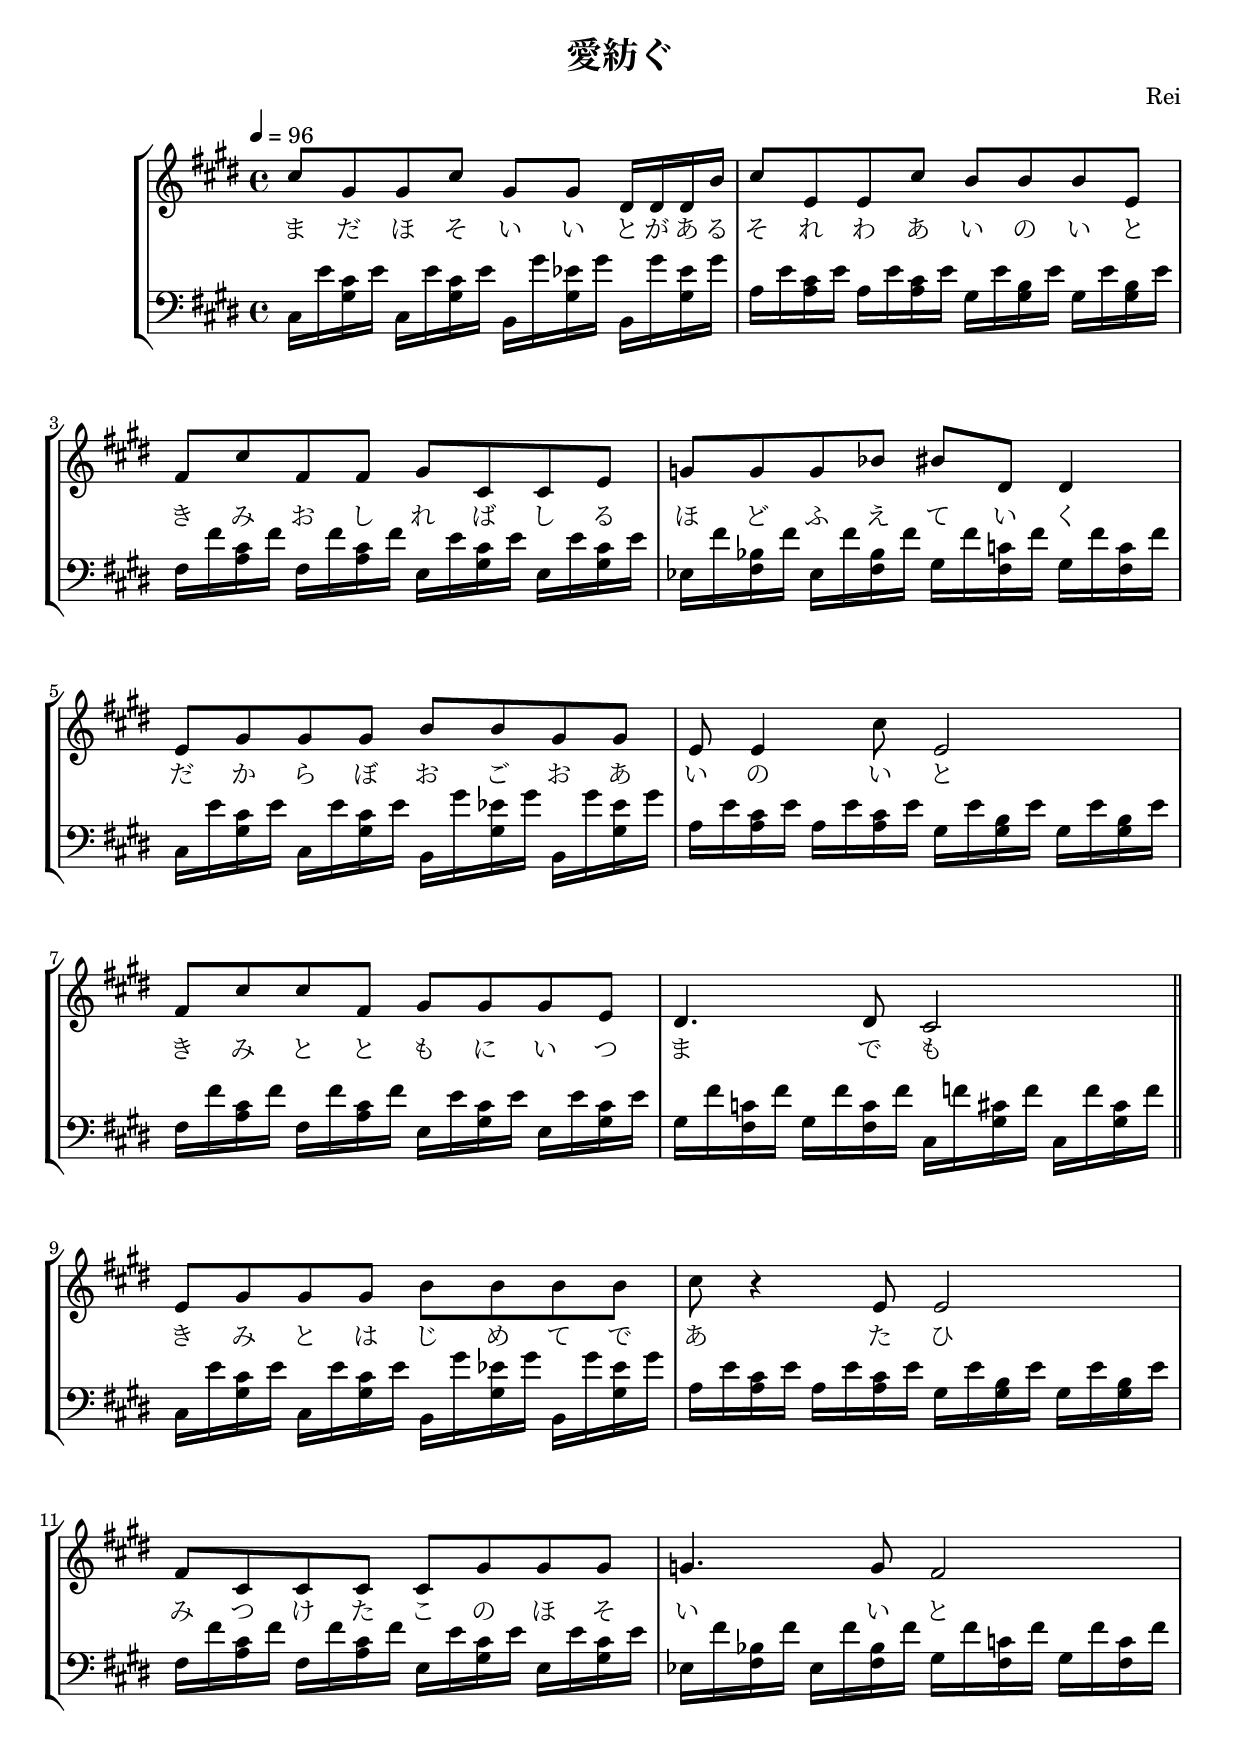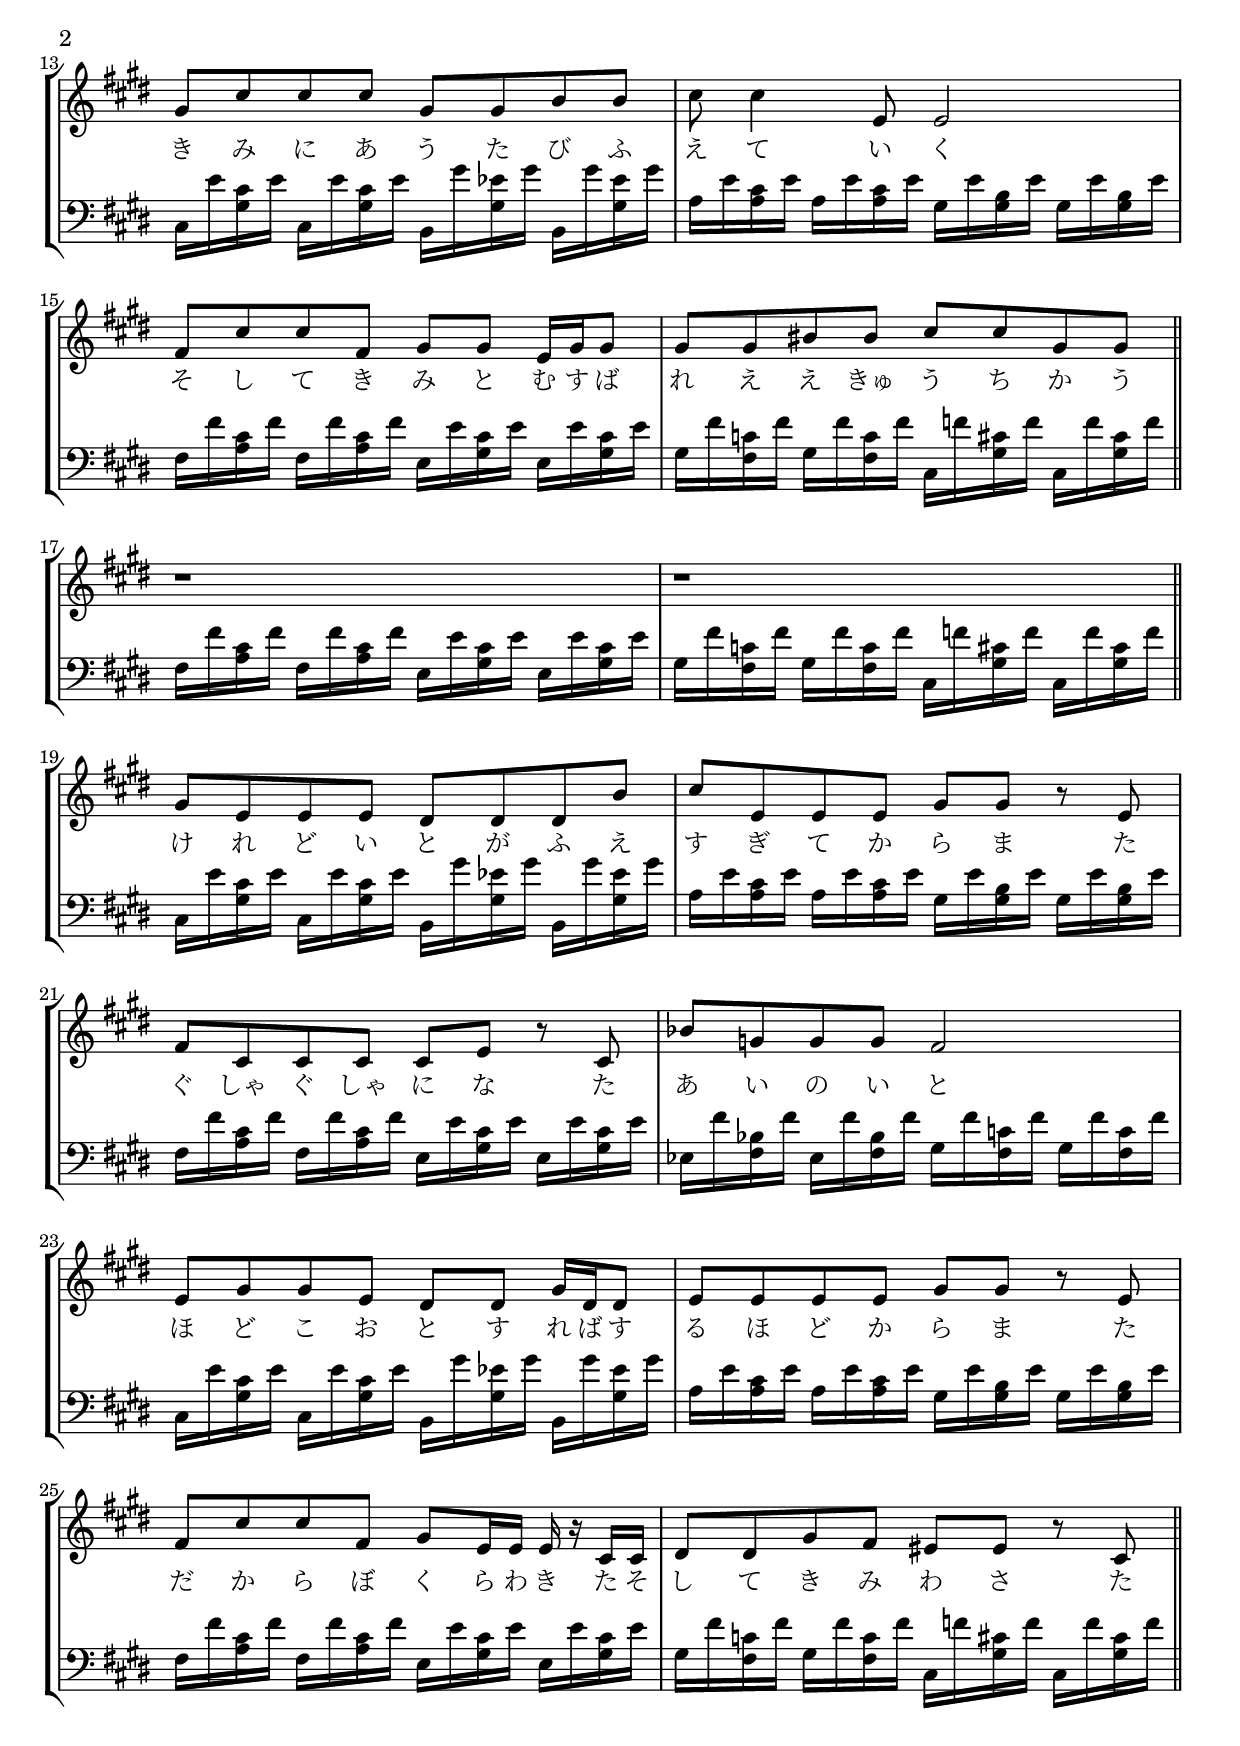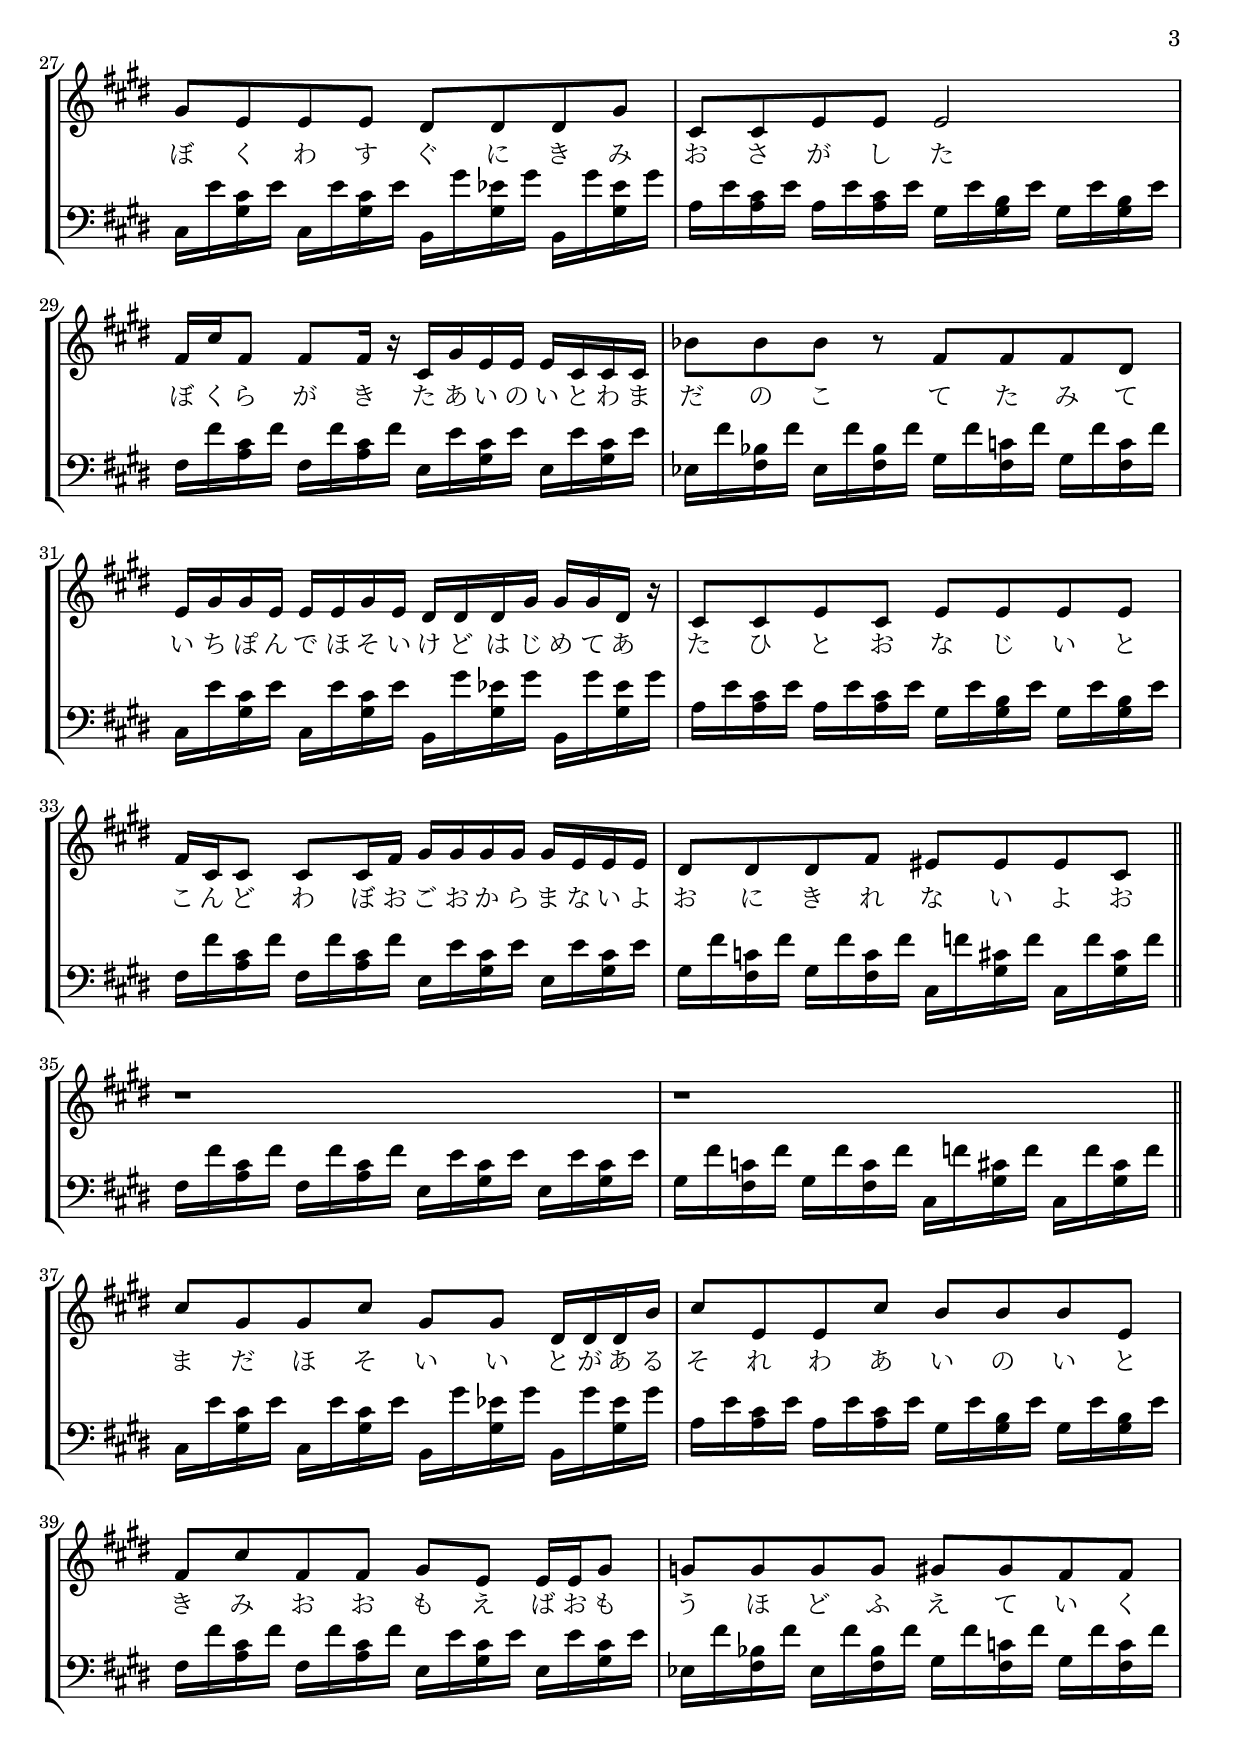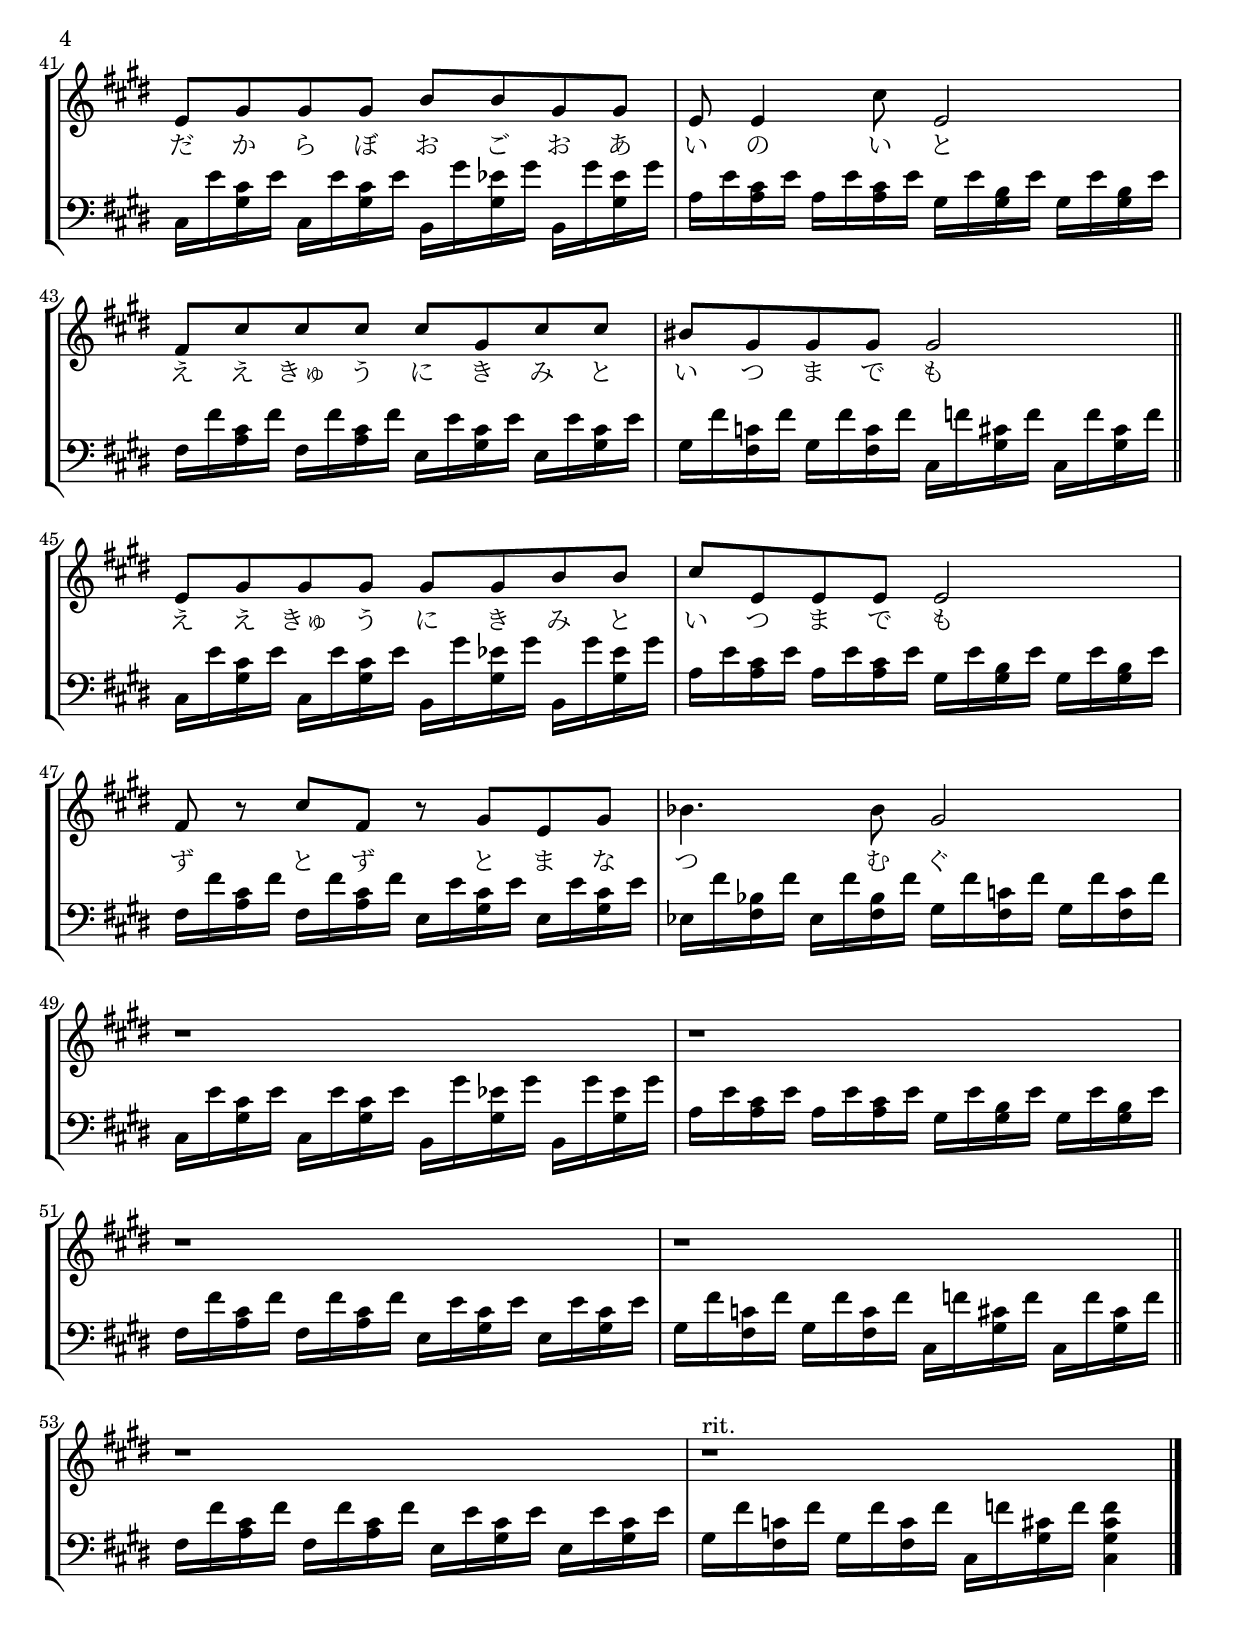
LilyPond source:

\version "2.12.1"

\header {
	title = \markup {愛紡ぐ}
	composer = \markup \center-column {Rei}
}

harmony = \chordmode {
	cis2:m gis:m a e fis:m cis:m es gis:7 cis:m gis:m a e fis:m cis:m gis:7 cis 

	cis:m gis:m a e fis:m cis:m es gis:7 cis:m gis:m a e fis:m cis:m gis:7 cis 

	fis:m cis:m gis:7 cis 

	cis:m gis:m a e fis:m cis:m es gis:7 cis:m gis:m a e fis:m cis:m gis:7 cis 

	cis:m gis:m a e fis:m cis:m es gis:7 cis:m gis:m a e fis:m cis:m gis:7 cis 

	fis:m cis:m gis:7 cis 

	cis:m gis:m a e fis:m cis:m es gis:7 cis:m gis:m a e fis:m cis:m gis:7 cis 

	cis:m gis:m a e fis:m cis:m es gis:7 cis:m gis:m a e fis:m cis:m gis:7 cis 

	fis:m cis:m gis:7 cis 
}

melody = {
	\set Staff.midiInstrument = #"fss0.23"
		\key e \major
	\tempo 4 = 96
cis''8  gis'8  gis'8  cis''8  gis'8  gis'8  dis'16  dis'16  dis'16  b'16 |
	cis''8  e'8  e'8  cis''8  b'8  b'8  b'8  e'8 |
	fis'8  cis''8  fis'8  fis'8  gis'8  cis'8  cis'8  e'8 |
	g'8  g'8  g'8  bes'8  bis'8  dis'8  dis'4 |
	e'8  gis'8  gis'8  gis'8  b'8  b'8  gis'8  gis'8 |
	e'8  e'4  cis''8  e'2 |
	fis'8  cis''8  cis''8  fis'8  gis'8  gis'8  gis'8  e'8 |
	dis'4.  dis'8  cis'2
	\set Staff.midiInstrument = #"fss0.23"
	e'8  gis'8  gis'8  gis'8  b'8  b'8  b'8  b'8 |
	cis''8  r4  e'8  e'2 |
	fis'8  cis'8  cis'8  cis'8  cis'8  gis'8  gis'8  gis'8 |
	g'4.  g'8  fis'2 |
	gis'8  cis''8  cis''8  cis''8  gis'8  gis'8  b'8  b'8 |
	cis''8  cis''4  e'8  e'2 |
	fis'8  cis''8  cis''8  fis'8  gis'8  gis'8  e'16  gis'16  gis'8 |
	gis'8  gis'8  bis'8  bis'8  cis''8  cis''8  gis'8  gis'8
	r1 | r1   
	\set Staff.midiInstrument = #"fss0.23"
	gis'8  e'8  e'8  e'8  dis'8  dis'8  dis'8  b'8 |
	cis''8  e'8  e'8  e'8  gis'8  gis'8  r8  e'8 |
	fis'8  cis'8  cis'8  cis'8  cis'8  e'8  r8  cis'8 |
	bes'8  g'8  g'8  g'8  fis'2 |
	e'8  gis'8  gis'8  e'8  dis'8  dis'8  gis'16  dis'16  dis'8 |
	e'8  e'8  e'8  e'8  gis'8  gis'8  r8  e'8 |
	fis'8  cis''8  cis''8  fis'8  gis'8  e'16  e'16  e'16  r16  cis'16  cis'16 |
	dis'8  dis'8  gis'8  fis'8  eis'8  eis'8  r8  cis'8
	\set Staff.midiInstrument = #"fss0.23"
	gis'8  e'8  e'8  e'8  dis'8  dis'8  dis'8  gis'8 |
	cis'8  cis'8  e'8  e'8  e'2 |
	fis'16  cis''16  fis'8  fis'8  fis'16  r16  cis'16  gis'16  e'16  e'16  e'16  cis'16  cis'16  cis'16 |
	bes'8  bes'8  bes'8  r8  fis'8  fis'8  fis'8  dis'8 |
	e'16  gis'16  gis'16  e'16  e'16  e'16  gis'16  e'16  dis'16  dis'16  dis'16  gis'16  gis'16  gis'16  dis'16  r16 |
	cis'8  cis'8  e'8  cis'8  e'8  e'8  e'8  e'8 |
	fis'16  cis'16  cis'8  cis'8  cis'16  fis'16  gis'16  gis'16  gis'16  gis'16  gis'16  e'16  e'16  e'16 |
	dis'8  dis'8  dis'8  fis'8  eis'8  eis'8  eis'8  cis'8
	r1 | r1   
	\set Staff.midiInstrument = #"fss0.23"
	cis''8  gis'8  gis'8  cis''8  gis'8  gis'8  dis'16  dis'16  dis'16  b'16 |
	cis''8  e'8  e'8  cis''8  b'8  b'8  b'8  e'8 |
	fis'8  cis''8  fis'8  fis'8  gis'8  e'8  e'16  e'16  gis'8 |
	g'8  g'8  g'8  g'8  gis'8  gis'8  fis'8  fis'8 |
	e'8  gis'8  gis'8  gis'8  b'8  b'8  gis'8  gis'8 |
	e'8  e'4  cis''8  e'2 |
	fis'8  cis''8  cis''8  cis''8  cis''8  gis'8  cis''8  cis''8 |
	bis'8  gis'8  gis'8  gis'8  gis'2
	\set Staff.midiInstrument = #"fss0.23"
	e'8  gis'8  gis'8  gis'8  gis'8  gis'8  b'8  b'8 |
	cis''8  e'8  e'8  e'8  e'2 |
	fis'8  r8  cis''8  fis'8  r8  gis'8  e'8  gis'8 |
	bes'4.  bes'8  gis'2
	r1 r1 r1 r1 	r1 | r1^"rit." \bar "|."
}

words = \lyricmode {
	ま  だ  ほ  そ  い  い  と  が  あ  る  そ  れ  わ  あ  い  の  い  と  き  み  お  し  れ  ば  し  る  ほ  ど  ふ  え  て  い  く  だ  か  ら  ぼ  お  ご  お  あ  い  の  い  と  き  み  と  と  も  に  い  つ  ま  で  も  
	き  み  と  は  じ  め  て  で  あ  た  ひ  み  つ  け  た  こ  の  ほ  そ  い  い  と  き  み  に  あ  う  た  び  ふ  え  て  い  く  そ  し  て  き  み  と  む  す  ば  れ  え  え  きゅ  う  ち  か  う  
	
	け  れ  ど  い  と  が  ふ  え  す  ぎ  て  か  ら  ま  た  ぐ  しゃ  ぐ  しゃ  に  な  た  あ  い  の  い  と  ほ  ど  こ  お  と  す  れ  ば  す  る  ほ  ど  か  ら  ま  た  だ  か  ら  ぼ  く  ら  わ  き  た  そ  し  て  き  み  わ  さ  た  
	ぼ  く  わ  す  ぐ  に  き  み  お  さ  が  し  た  ぼ  く  ら  が  き  た  あ  い  の  い  と  わ  ま  だ  の  こ  て  た  み  て  い  ち  ぽ  ん  で  ほ  そ  い  け  ど  は  じ  め  て  あ  た  ひ  と  お  な  じ  い  と  こ  ん  ど  わ  ぼ  お  ご  お  か  ら  ま  な  い  よ  お  に  き  れ  な  い  よ  お  
	
	ま  だ  ほ  そ  い  い  と  が  あ  る  そ  れ  わ  あ  い  の  い  と  き  み  お  お  も  え  ば  お  も  う  ほ  ど  ふ  え  て  い  く  だ  か  ら  ぼ  お  ご  お  あ  い  の  い  と  え  え  きゅ  う  に  き  み  と  い  つ  ま  で  も  
	え  え  きゅ  う  に  き  み  と  い  つ  ま  で  も  ず  と  ず  と  ま  な  つ  む  ぐ  
	
}

tempochange = {
	\tempo 4 = 96
	r1 | r1 | r1 | r1 | r1 | r1 | r1 | r1 \bar "||"
	\tempo 4 = 96
	r1 | r1 | r1 | r1 | r1 | r1 | r1 | r1 \bar "||"
	\tempo 4 = 96
	r1 | r1 \bar "||"
	\tempo 4 = 96
	r1 | r1 | r1 | r1 | r1 | r1 | r1 | r1 \bar "||"
	\tempo 4 = 96
	r1 | r1 | r1 | r1 | r1 | r1 | r1 | r1 \bar "||"
	\tempo 4 = 96
	r1 | r1 \bar "||"
	\tempo 4 = 96
	r1 | r1 | r1 | r1 | r1 | r1 | r1 | r1 \bar "||"
	\tempo 4 = 96
	r1 | r1 | r1 | r1 | r1 | r1 | r1 | r1 \bar "||"
	\tempo 4 = 96
	r1 | \tempo 4 = 72 r2 \tempo 4 = 64 r2 \bar "|."
}

mainacc = {
	\clef bass
	\set Staff.midiInstrument = #"Electric Guitar (clean)"
	\key e \major
	\tempo 4 = 96
	cis16 e' <gis cis'> e' cis e' <gis cis'> e'
	b,16 gis' <gis es'> gis' b, gis' <gis es'> gis'
	a16 e' <a cis'> e' a e' <a cis'> e'
	gis16 e' <gis b> e' gis e' <gis b> e'
	fis16 fis' <a cis'> fis' fis fis' <a cis'> fis'
	e16 e' <gis cis'> e' e e' <gis cis'> e'
	es16 fis' <fis bes> fis' es fis' <fis bes> fis'
	gis16 fis' <fis c'> fis' gis fis' <fis c'> fis'
	cis16 e' <gis cis'> e' cis e' <gis cis'> e'
	b,16 gis' <gis es'> gis' b, gis' <gis es'> gis'
	a16 e' <a cis'> e' a e' <a cis'> e'
	gis16 e' <gis b> e' gis e' <gis b> e'
	fis16 fis' <a cis'> fis' fis fis' <a cis'> fis'
	e16 e' <gis cis'> e' e e' <gis cis'> e'
	gis16 fis' <fis c'> fis' gis fis' <fis c'> fis'
	cis16 f' <gis cis'> f' cis f' <gis cis'> f'
	\bar "||"

	\set Staff.midiInstrument = #"Electric Guitar (clean)"
	cis16 e' <gis cis'> e' cis e' <gis cis'> e'
	b,16 gis' <gis es'> gis' b, gis' <gis es'> gis'
	a16 e' <a cis'> e' a e' <a cis'> e'
	gis16 e' <gis b> e' gis e' <gis b> e'
	fis16 fis' <a cis'> fis' fis fis' <a cis'> fis'
	e16 e' <gis cis'> e' e e' <gis cis'> e'
	es16 fis' <fis bes> fis' es fis' <fis bes> fis'
	gis16 fis' <fis c'> fis' gis fis' <fis c'> fis'
	cis16 e' <gis cis'> e' cis e' <gis cis'> e'
	b,16 gis' <gis es'> gis' b, gis' <gis es'> gis'
	a16 e' <a cis'> e' a e' <a cis'> e'
	gis16 e' <gis b> e' gis e' <gis b> e'
	fis16 fis' <a cis'> fis' fis fis' <a cis'> fis'
	e16 e' <gis cis'> e' e e' <gis cis'> e'
	gis16 fis' <fis c'> fis' gis fis' <fis c'> fis'
	cis16 f' <gis cis'> f' cis f' <gis cis'> f'
	\bar "||"

	\set Staff.midiInstrument = #"Electric Guitar (clean)"
	fis16 fis' <a cis'> fis' fis fis' <a cis'> fis'
	e16 e' <gis cis'> e' e e' <gis cis'> e'
	gis16 fis' <fis c'> fis' gis fis' <fis c'> fis'
	cis16 f' <gis cis'> f' cis f' <gis cis'> f'
	\bar "||"

	\set Staff.midiInstrument = #"Electric Guitar (clean)"
	cis16 e' <gis cis'> e' cis e' <gis cis'> e'
	b,16 gis' <gis es'> gis' b, gis' <gis es'> gis'
	a16 e' <a cis'> e' a e' <a cis'> e'
	gis16 e' <gis b> e' gis e' <gis b> e'
	fis16 fis' <a cis'> fis' fis fis' <a cis'> fis'
	e16 e' <gis cis'> e' e e' <gis cis'> e'
	es16 fis' <fis bes> fis' es fis' <fis bes> fis'
	gis16 fis' <fis c'> fis' gis fis' <fis c'> fis'
	cis16 e' <gis cis'> e' cis e' <gis cis'> e'
	b,16 gis' <gis es'> gis' b, gis' <gis es'> gis'
	a16 e' <a cis'> e' a e' <a cis'> e'
	gis16 e' <gis b> e' gis e' <gis b> e'
	fis16 fis' <a cis'> fis' fis fis' <a cis'> fis'
	e16 e' <gis cis'> e' e e' <gis cis'> e'
	gis16 fis' <fis c'> fis' gis fis' <fis c'> fis'
	cis16 f' <gis cis'> f' cis f' <gis cis'> f'
	\bar "||"

	\set Staff.midiInstrument = #"Electric Guitar (clean)"
	cis16 e' <gis cis'> e' cis e' <gis cis'> e'
	b,16 gis' <gis es'> gis' b, gis' <gis es'> gis'
	a16 e' <a cis'> e' a e' <a cis'> e'
	gis16 e' <gis b> e' gis e' <gis b> e'
	fis16 fis' <a cis'> fis' fis fis' <a cis'> fis'
	e16 e' <gis cis'> e' e e' <gis cis'> e'
	es16 fis' <fis bes> fis' es fis' <fis bes> fis'
	gis16 fis' <fis c'> fis' gis fis' <fis c'> fis'
	cis16 e' <gis cis'> e' cis e' <gis cis'> e'
	b,16 gis' <gis es'> gis' b, gis' <gis es'> gis'
	a16 e' <a cis'> e' a e' <a cis'> e'
	gis16 e' <gis b> e' gis e' <gis b> e'
	fis16 fis' <a cis'> fis' fis fis' <a cis'> fis'
	e16 e' <gis cis'> e' e e' <gis cis'> e'
	gis16 fis' <fis c'> fis' gis fis' <fis c'> fis'
	cis16 f' <gis cis'> f' cis f' <gis cis'> f'
	\bar "||"

	\set Staff.midiInstrument = #"Electric Guitar (clean)"
	fis16 fis' <a cis'> fis' fis fis' <a cis'> fis'
	e16 e' <gis cis'> e' e e' <gis cis'> e'
	gis16 fis' <fis c'> fis' gis fis' <fis c'> fis'
	cis16 f' <gis cis'> f' cis f' <gis cis'> f'
	\bar "||"

	\set Staff.midiInstrument = #"Electric Guitar (clean)"
	cis16 e' <gis cis'> e' cis e' <gis cis'> e'
	b,16 gis' <gis es'> gis' b, gis' <gis es'> gis'
	a16 e' <a cis'> e' a e' <a cis'> e'
	gis16 e' <gis b> e' gis e' <gis b> e'
	fis16 fis' <a cis'> fis' fis fis' <a cis'> fis'
	e16 e' <gis cis'> e' e e' <gis cis'> e'
	es16 fis' <fis bes> fis' es fis' <fis bes> fis'
	gis16 fis' <fis c'> fis' gis fis' <fis c'> fis'
	cis16 e' <gis cis'> e' cis e' <gis cis'> e'
	b,16 gis' <gis es'> gis' b, gis' <gis es'> gis'
	a16 e' <a cis'> e' a e' <a cis'> e'
	gis16 e' <gis b> e' gis e' <gis b> e'
	fis16 fis' <a cis'> fis' fis fis' <a cis'> fis'
	e16 e' <gis cis'> e' e e' <gis cis'> e'
	gis16 fis' <fis c'> fis' gis fis' <fis c'> fis'
	cis16 f' <gis cis'> f' cis f' <gis cis'> f'
	\bar "||"

	\set Staff.midiInstrument = #"Electric Guitar (clean)"
	cis16 e' <gis cis'> e' cis e' <gis cis'> e'
	b,16 gis' <gis es'> gis' b, gis' <gis es'> gis'
	a16 e' <a cis'> e' a e' <a cis'> e'
	gis16 e' <gis b> e' gis e' <gis b> e'
	fis16 fis' <a cis'> fis' fis fis' <a cis'> fis'
	e16 e' <gis cis'> e' e e' <gis cis'> e'
	es16 fis' <fis bes> fis' es fis' <fis bes> fis'
	gis16 fis' <fis c'> fis' gis fis' <fis c'> fis'
	cis16 e' <gis cis'> e' cis e' <gis cis'> e'
	b,16 gis' <gis es'> gis' b, gis' <gis es'> gis'
	a16 e' <a cis'> e' a e' <a cis'> e'
	gis16 e' <gis b> e' gis e' <gis b> e'
	fis16 fis' <a cis'> fis' fis fis' <a cis'> fis'
	e16 e' <gis cis'> e' e e' <gis cis'> e'
	gis16 fis' <fis c'> fis' gis fis' <fis c'> fis'
	cis16 f' <gis cis'> f' cis f' <gis cis'> f'
	\bar "||"

	\set Staff.midiInstrument = #"Electric Guitar (clean)"
	fis16 fis' <a cis'> fis' fis fis' <a cis'> fis'
	e16 e' <gis cis'> e' e e' <gis cis'> e'
	gis16 fis' <fis c'> fis' gis fis' <fis c'> fis'
	cis16 f' <gis cis'> f' <cis gis cis' f'>4
	\bar "|."
}

subacc = {
	\clef bass
	\set Staff.midiInstrument = #"Pan Flute"
	\key e \major
	\tempo 4 = 96
	cis8 <gis cis' e'>16 <gis cis' e'>16   cis16 <gis cis' e'>16 <gis cis' e'>16 cis16
	b,8 <gis es' gis'>16 <gis es' gis'>16   b,16 <gis es' gis'>16 <gis es' gis'>16 b,16
	a8 <a cis' e'>16 <a cis' e'>16   a16 <a cis' e'>16 <a cis' e'>16 a16
	gis8 <gis b e'>16 <gis b e'>16   gis16 <gis b e'>16 <gis b e'>16 gis16
	fis8 <a cis' fis'>16 <a cis' fis'>16   fis16 <a cis' fis'>16 <a cis' fis'>16 fis16
	e8 <gis cis' e'>16 <gis cis' e'>16   e16 <gis cis' e'>16 <gis cis' e'>16 e16
	es8 <fis bes fis'>16 <fis bes fis'>16   es16 <fis bes fis'>16 <fis bes fis'>16 es16
	gis8 <fis c' fis'>16 <fis c' fis'>16   gis16 <fis c' fis'>16 <fis c' fis'>16 gis16
	cis8 <gis cis' e'>16 <gis cis' e'>16   cis16 <gis cis' e'>16 <gis cis' e'>16 cis16
	b,8 <gis es' gis'>16 <gis es' gis'>16   b,16 <gis es' gis'>16 <gis es' gis'>16 b,16
	a8 <a cis' e'>16 <a cis' e'>16   a16 <a cis' e'>16 <a cis' e'>16 a16
	gis8 <gis b e'>16 <gis b e'>16   gis16 <gis b e'>16 <gis b e'>16 gis16
	fis8 <a cis' fis'>16 <a cis' fis'>16   fis16 <a cis' fis'>16 <a cis' fis'>16 fis16
	e8 <gis cis' e'>16 <gis cis' e'>16   e16 <gis cis' e'>16 <gis cis' e'>16 e16
	gis8 <fis c' fis'>16 <fis c' fis'>16   gis16 <fis c' fis'>16 <fis c' fis'>16 gis16
	cis8 <gis cis' f'>16 <gis cis' f'>16   cis16 <gis cis' f'>16 <gis cis' f'>16 cis16
	\bar "||"

	\set Staff.midiInstrument = #"Pan Flute"
	cis8 <gis cis' e'>16 <gis cis' e'>16   cis16 <gis cis' e'>16 <gis cis' e'>16 cis16
	b,8 <gis es' gis'>16 <gis es' gis'>16   b,16 <gis es' gis'>16 <gis es' gis'>16 b,16
	a8 <a cis' e'>16 <a cis' e'>16   a16 <a cis' e'>16 <a cis' e'>16 a16
	gis8 <gis b e'>16 <gis b e'>16   gis16 <gis b e'>16 <gis b e'>16 gis16
	fis8 <a cis' fis'>16 <a cis' fis'>16   fis16 <a cis' fis'>16 <a cis' fis'>16 fis16
	e8 <gis cis' e'>16 <gis cis' e'>16   e16 <gis cis' e'>16 <gis cis' e'>16 e16
	es8 <fis bes fis'>16 <fis bes fis'>16   es16 <fis bes fis'>16 <fis bes fis'>16 es16
	gis8 <fis c' fis'>16 <fis c' fis'>16   gis16 <fis c' fis'>16 <fis c' fis'>16 gis16
	cis8 <gis cis' e'>16 <gis cis' e'>16   cis16 <gis cis' e'>16 <gis cis' e'>16 cis16
	b,8 <gis es' gis'>16 <gis es' gis'>16   b,16 <gis es' gis'>16 <gis es' gis'>16 b,16
	a8 <a cis' e'>16 <a cis' e'>16   a16 <a cis' e'>16 <a cis' e'>16 a16
	gis8 <gis b e'>16 <gis b e'>16   gis16 <gis b e'>16 <gis b e'>16 gis16
	fis8 <a cis' fis'>16 <a cis' fis'>16   fis16 <a cis' fis'>16 <a cis' fis'>16 fis16
	e8 <gis cis' e'>16 <gis cis' e'>16   e16 <gis cis' e'>16 <gis cis' e'>16 e16
	gis8 <fis c' fis'>16 <fis c' fis'>16   gis16 <fis c' fis'>16 <fis c' fis'>16 gis16
	cis8 <gis cis' f'>16 <gis cis' f'>16   cis16 <gis cis' f'>16 <gis cis' f'>16 cis16
	\bar "||"

	\set Staff.midiInstrument = #"Pan Flute"
	fis8 <a cis' fis'>16 <a cis' fis'>16   fis16 <a cis' fis'>16 <a cis' fis'>16 fis16
	e8 <gis cis' e'>16 <gis cis' e'>16   e16 <gis cis' e'>16 <gis cis' e'>16 e16
	gis8 <fis c' fis'>16 <fis c' fis'>16   gis16 <fis c' fis'>16 <fis c' fis'>16 gis16
	cis8 <gis cis' f'>16 <gis cis' f'>16   cis16 <gis cis' f'>16 <gis cis' f'>16 cis16
	\bar "||"

	\set Staff.midiInstrument = #"Pan Flute"
	cis8 <gis cis' e'>16 <gis cis' e'>16   cis16 <gis cis' e'>16 <gis cis' e'>16 cis16
	b,8 <gis es' gis'>16 <gis es' gis'>16   b,16 <gis es' gis'>16 <gis es' gis'>16 b,16
	a8 <a cis' e'>16 <a cis' e'>16   a16 <a cis' e'>16 <a cis' e'>16 a16
	gis8 <gis b e'>16 <gis b e'>16   gis16 <gis b e'>16 <gis b e'>16 gis16
	fis8 <a cis' fis'>16 <a cis' fis'>16   fis16 <a cis' fis'>16 <a cis' fis'>16 fis16
	e8 <gis cis' e'>16 <gis cis' e'>16   e16 <gis cis' e'>16 <gis cis' e'>16 e16
	es8 <fis bes fis'>16 <fis bes fis'>16   es16 <fis bes fis'>16 <fis bes fis'>16 es16
	gis8 <fis c' fis'>16 <fis c' fis'>16   gis16 <fis c' fis'>16 <fis c' fis'>16 gis16
	cis8 <gis cis' e'>16 <gis cis' e'>16   cis16 <gis cis' e'>16 <gis cis' e'>16 cis16
	b,8 <gis es' gis'>16 <gis es' gis'>16   b,16 <gis es' gis'>16 <gis es' gis'>16 b,16
	a8 <a cis' e'>16 <a cis' e'>16   a16 <a cis' e'>16 <a cis' e'>16 a16
	gis8 <gis b e'>16 <gis b e'>16   gis16 <gis b e'>16 <gis b e'>16 gis16
	fis8 <a cis' fis'>16 <a cis' fis'>16   fis16 <a cis' fis'>16 <a cis' fis'>16 fis16
	e8 <gis cis' e'>16 <gis cis' e'>16   e16 <gis cis' e'>16 <gis cis' e'>16 e16
	gis8 <fis c' fis'>16 <fis c' fis'>16   gis16 <fis c' fis'>16 <fis c' fis'>16 gis16
	cis8 <gis cis' f'>16 <gis cis' f'>16   cis16 <gis cis' f'>16 <gis cis' f'>16 cis16
	\bar "||"

	\set Staff.midiInstrument = #"Pan Flute"
	cis8 <gis cis' e'>16 <gis cis' e'>16   cis16 <gis cis' e'>16 <gis cis' e'>16 cis16
	b,8 <gis es' gis'>16 <gis es' gis'>16   b,16 <gis es' gis'>16 <gis es' gis'>16 b,16
	a8 <a cis' e'>16 <a cis' e'>16   a16 <a cis' e'>16 <a cis' e'>16 a16
	gis8 <gis b e'>16 <gis b e'>16   gis16 <gis b e'>16 <gis b e'>16 gis16
	fis8 <a cis' fis'>16 <a cis' fis'>16   fis16 <a cis' fis'>16 <a cis' fis'>16 fis16
	e8 <gis cis' e'>16 <gis cis' e'>16   e16 <gis cis' e'>16 <gis cis' e'>16 e16
	es8 <fis bes fis'>16 <fis bes fis'>16   es16 <fis bes fis'>16 <fis bes fis'>16 es16
	gis8 <fis c' fis'>16 <fis c' fis'>16   gis16 <fis c' fis'>16 <fis c' fis'>16 gis16
	cis8 <gis cis' e'>16 <gis cis' e'>16   cis16 <gis cis' e'>16 <gis cis' e'>16 cis16
	b,8 <gis es' gis'>16 <gis es' gis'>16   b,16 <gis es' gis'>16 <gis es' gis'>16 b,16
	a8 <a cis' e'>16 <a cis' e'>16   a16 <a cis' e'>16 <a cis' e'>16 a16
	gis8 <gis b e'>16 <gis b e'>16   gis16 <gis b e'>16 <gis b e'>16 gis16
	fis8 <a cis' fis'>16 <a cis' fis'>16   fis16 <a cis' fis'>16 <a cis' fis'>16 fis16
	e8 <gis cis' e'>16 <gis cis' e'>16   e16 <gis cis' e'>16 <gis cis' e'>16 e16
	gis8 <fis c' fis'>16 <fis c' fis'>16   gis16 <fis c' fis'>16 <fis c' fis'>16 gis16
	cis8 <gis cis' f'>16 <gis cis' f'>16   cis16 <gis cis' f'>16 <gis cis' f'>16 cis16
	\bar "||"

	\set Staff.midiInstrument = #"Pan Flute"
	fis8 <a cis' fis'>16 <a cis' fis'>16   fis16 <a cis' fis'>16 <a cis' fis'>16 fis16
	e8 <gis cis' e'>16 <gis cis' e'>16   e16 <gis cis' e'>16 <gis cis' e'>16 e16
	gis8 <fis c' fis'>16 <fis c' fis'>16   gis16 <fis c' fis'>16 <fis c' fis'>16 gis16
	cis8 <gis cis' f'>16 <gis cis' f'>16   cis16 <gis cis' f'>16 <gis cis' f'>16 cis16
	\bar "||"

	\set Staff.midiInstrument = #"Pan Flute"
	cis8 <gis cis' e'>16 <gis cis' e'>16   cis16 <gis cis' e'>16 <gis cis' e'>16 cis16
	b,8 <gis es' gis'>16 <gis es' gis'>16   b,16 <gis es' gis'>16 <gis es' gis'>16 b,16
	a8 <a cis' e'>16 <a cis' e'>16   a16 <a cis' e'>16 <a cis' e'>16 a16
	gis8 <gis b e'>16 <gis b e'>16   gis16 <gis b e'>16 <gis b e'>16 gis16
	fis8 <a cis' fis'>16 <a cis' fis'>16   fis16 <a cis' fis'>16 <a cis' fis'>16 fis16
	e8 <gis cis' e'>16 <gis cis' e'>16   e16 <gis cis' e'>16 <gis cis' e'>16 e16
	es8 <fis bes fis'>16 <fis bes fis'>16   es16 <fis bes fis'>16 <fis bes fis'>16 es16
	gis8 <fis c' fis'>16 <fis c' fis'>16   gis16 <fis c' fis'>16 <fis c' fis'>16 gis16
	cis8 <gis cis' e'>16 <gis cis' e'>16   cis16 <gis cis' e'>16 <gis cis' e'>16 cis16
	b,8 <gis es' gis'>16 <gis es' gis'>16   b,16 <gis es' gis'>16 <gis es' gis'>16 b,16
	a8 <a cis' e'>16 <a cis' e'>16   a16 <a cis' e'>16 <a cis' e'>16 a16
	gis8 <gis b e'>16 <gis b e'>16   gis16 <gis b e'>16 <gis b e'>16 gis16
	fis8 <a cis' fis'>16 <a cis' fis'>16   fis16 <a cis' fis'>16 <a cis' fis'>16 fis16
	e8 <gis cis' e'>16 <gis cis' e'>16   e16 <gis cis' e'>16 <gis cis' e'>16 e16
	gis8 <fis c' fis'>16 <fis c' fis'>16   gis16 <fis c' fis'>16 <fis c' fis'>16 gis16
	cis8 <gis cis' f'>16 <gis cis' f'>16   cis16 <gis cis' f'>16 <gis cis' f'>16 cis16
	\bar "||"

	\set Staff.midiInstrument = #"Pan Flute"
	cis8 <gis cis' e'>16 <gis cis' e'>16   cis16 <gis cis' e'>16 <gis cis' e'>16 cis16
	b,8 <gis es' gis'>16 <gis es' gis'>16   b,16 <gis es' gis'>16 <gis es' gis'>16 b,16
	a8 <a cis' e'>16 <a cis' e'>16   a16 <a cis' e'>16 <a cis' e'>16 a16
	gis8 <gis b e'>16 <gis b e'>16   gis16 <gis b e'>16 <gis b e'>16 gis16
	fis8 <a cis' fis'>16 <a cis' fis'>16   fis16 <a cis' fis'>16 <a cis' fis'>16 fis16
	e8 <gis cis' e'>16 <gis cis' e'>16   e16 <gis cis' e'>16 <gis cis' e'>16 e16
	es8 <fis bes fis'>16 <fis bes fis'>16   es16 <fis bes fis'>16 <fis bes fis'>16 es16
	gis8 <fis c' fis'>16 <fis c' fis'>16   gis16 <fis c' fis'>16 <fis c' fis'>16 gis16
	cis8 <gis cis' e'>16 <gis cis' e'>16   cis16 <gis cis' e'>16 <gis cis' e'>16 cis16
	b,8 <gis es' gis'>16 <gis es' gis'>16   b,16 <gis es' gis'>16 <gis es' gis'>16 b,16
	a8 <a cis' e'>16 <a cis' e'>16   a16 <a cis' e'>16 <a cis' e'>16 a16
	gis8 <gis b e'>16 <gis b e'>16   gis16 <gis b e'>16 <gis b e'>16 gis16
	fis8 <a cis' fis'>16 <a cis' fis'>16   fis16 <a cis' fis'>16 <a cis' fis'>16 fis16
	e8 <gis cis' e'>16 <gis cis' e'>16   e16 <gis cis' e'>16 <gis cis' e'>16 e16
	gis8 <fis c' fis'>16 <fis c' fis'>16   gis16 <fis c' fis'>16 <fis c' fis'>16 gis16
	cis8 <gis cis' f'>16 <gis cis' f'>16   cis16 <gis cis' f'>16 <gis cis' f'>16 cis16
	\bar "||"

	\set Staff.midiInstrument = #"Pan Flute"
	fis8 <a cis' fis'>16 <a cis' fis'>16   fis16 <a cis' fis'>16 <a cis' fis'>16 fis16
	e8 <gis cis' e'>16 <gis cis' e'>16   e16 <gis cis' e'>16 <gis cis' e'>16 e16
	gis8 <fis c' fis'>16 <fis c' fis'>16   gis16 <fis c' fis'>16 <fis c' fis'>16 gis16
	cis8 <gis cis' f'>16 <gis cis' f'>16 <cis gis cis' f'>4
	\bar "|."
}

percA = {
	\drummode {
	 \times 16/12\bar "||"
	 \times 16/12\bar "||"
	 \times 16/12\bar "||"
	 \times 16/12\bar "||"
	 \times 16/12\bar "||"
	 \times 16/12\bar "||"
	 \times 16/12\bar "||"
	 \times 16/12\bar "||"
	 \times 16/12\bar "|."
	}
}

percB = {
	\drummode {
	 \times 16/12\bar "||"
	 \times 16/12\bar "||"
	 \times 16/12\bar "||"
	 \times 16/12\bar "||"
	 \times 16/12\bar "||"
	 \times 16/12\bar "||"
	 \times 16/12\bar "||"
	 \times 16/12\bar "||"
	 \times 16/12\bar "|."
	}
}

percC = {
	\drummode {
	 \times 16/12\bar "||"
	 \times 16/12\bar "||"
	 \times 16/12\bar "||"
	 \times 16/12\bar "||"
	 \times 16/12\bar "||"
	 \times 16/12\bar "||"
	 \times 16/12\bar "||"
	 \times 16/12\bar "||"
	 \times 16/12\bar "|."
	}
}

percD = {
	\drummode {
	 \times 16/12\bar "||"
	 \times 16/12\bar "||"
	 \times 16/12\bar "||"
	 \times 16/12\bar "||"
	 \times 16/12\bar "||"
	 \times 16/12\bar "||"
	 \times 16/12\bar "||"
	 \times 16/12\bar "||"
	 \times 16/12\bar "|."
	}
}

percE = {
	\drummode {
	 \times 16/12\bar "||"
	 \times 16/12\bar "||"
	 \times 16/12\bar "||"
	 \times 16/12\bar "||"
	 \times 16/12\bar "||"
	 \times 16/12\bar "||"
	 \times 16/12\bar "||"
	 \times 16/12\bar "||"
	 \times 16/12\bar "|."
	}
}

percF = {
	\drummode {
	 \times 16/12\bar "||"
	 \times 16/12\bar "||"
	 \times 16/12\bar "||"
	 \times 16/12\bar "||"
	 \times 16/12\bar "||"
	 \times 16/12\bar "||"
	 \times 16/12\bar "||"
	 \times 16/12\bar "||"
	 \times 16/12\bar "|."
	}
}

percG = {
	\drummode {
	 r1 |r1 |r1 |r1 |r1 |r1 |r1 |\times 16/24\bar "||"
	 r1 |r1 |r1 |r1 |r1 |r1 |r1 |\times 16/24\bar "||"
	 r1 |\times 16/24\bar "||"
	 r1 |r1 |r1 |r1 |r1 |r1 |r1 |\times 16/24\bar "||"
	 r1 |r1 |r1 |r1 |r1 |r1 |r1 |\times 16/24\bar "||"
	 r1 |\times 16/24\bar "||"
	 r1 |r1 |r1 |r1 |r1 |r1 |r1 |\times 16/24\bar "||"
	 r1 |r1 |r1 |r1 |r1 |r1 |r1 |\times 16/24\bar "||"
	 r1 |\times 16/24\bar "|."
	}
}

\score {
	<<
		\new StaffGroup <<
			\new Voice = "melody" {\melody}
			\new Lyrics \lyricsto "melody" \words
			\new Staff = "mainacc" {\mainacc}
		>>
	>>
	\layout { }
}
